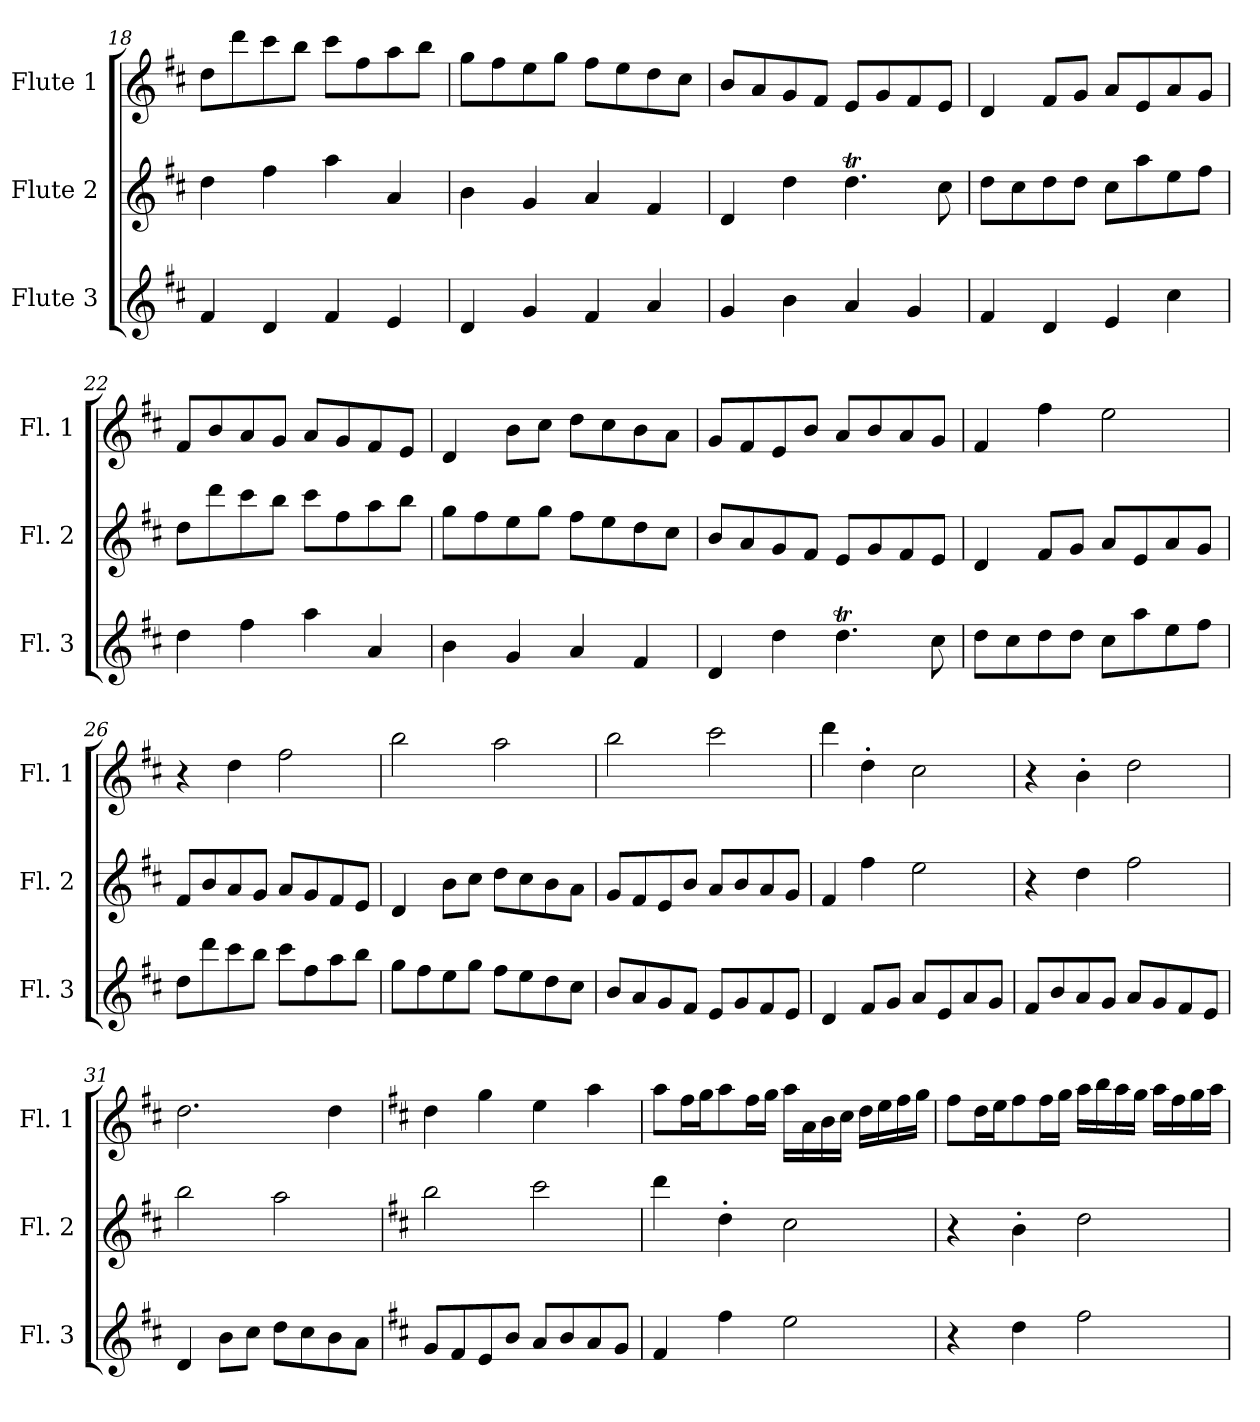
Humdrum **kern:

**kern	**kern	**kern
*part3	*part2	*part1
*staff3	*staff2	*staff1
*I"Flute 3	*I"Flute 2	*I"Flute 1
*I'Fl. 3	*I'Fl. 2	*I'Fl. 1
*clefG2	*clefG2	*clefG2
*k[f#c#]	*k[f#c#]	*k[f#c#]
*D:	*D:	*D:
=18	=18	=18
4f#/	4dd\	8dd\L
.	.	8ddd\
4d/	4ff#\	8ccc#\
.	.	8bb\J
4f#/	4aa\	8ccc#\L
.	.	8ff#\
4e/	4a/	8aa\
.	.	8bb\J
=19	=19	=19
4d/	4b\	8gg\L
.	.	8ff#\
4g/	4g/	8ee\
.	.	8gg\J
4f#/	4a/	8ff#\L
.	.	8ee\
4a/	4f#/	8dd\
.	.	8cc#\J
!!LO:LB:g=z
=20	=20	=20
4g/	4d/	8b/L
.	.	8a/
4b\	4dd\	8g/
.	.	8f#/J
4a/	4.ddT\	8e/L
.	.	8g/
4g/	.	8f#/
.	8cc#\	8e/J
=21	=21	=21
4f#/	8dd\L	4d/
.	8cc#\	.
4d/	8dd\	8f#/L
.	8dd\J	8g/J
4e/	8cc#\L	8a/L
.	8aa\	8e/
4cc#\	8ee\	8a/
.	8ff#\J	8g/J
=22	=22	=22
4dd\	8dd\L	8f#/L
.	8ddd\	8b/
4ff#\	8ccc#\	8a/
.	8bb\J	8g/J
4aa\	8ccc#\L	8a/L
.	8ff#\	8g/
4a/	8aa\	8f#/
.	8bb\J	8e/J
=23	=23	=23
4b\	8gg\L	4d/
.	8ff#\	.
4g/	8ee\	8b\L
.	8gg\J	8cc#\J
4a/	8ff#\L	8dd\L
.	8ee\	8cc#\
4f#/	8dd\	8b\
.	8cc#\J	8a\J
=24	=24	=24
4d/	8b/L	8g/L
.	8a/	8f#/
4dd\	8g/	8e/
.	8f#/J	8b/J
4.ddT\	8e/L	8a/L
.	8g/	8b/
.	8f#/	8a/
8cc#\	8e/J	8g/J
!!LO:PB:g=z
=25	=25	=25
8dd\L	4d/	4f#/
8cc#\	.	.
8dd\	8f#/L	4ff#\
8dd\J	8g/J	.
8cc#\L	8a/L	2ee\
8aa\	8e/	.
8ee\	8a/	.
8ff#\J	8g/J	.
=26	=26	=26
8dd\L	8f#/L	4r
8ddd\	8b/	.
8ccc#\	8a/	4dd\
8bb\J	8g/J	.
8ccc#\L	8a/L	2ff#\
8ff#\	8g/	.
8aa\	8f#/	.
8bb\J	8e/J	.
=27	=27	=27
8gg\L	4d/	2bb\
8ff#\	.	.
8ee\	8b\L	.
8gg\J	8cc#\J	.
8ff#\L	8dd\L	2aa\
8ee\	8cc#\	.
8dd\	8b\	.
8cc#\J	8a\J	.
=28	=28	=28
8b/L	8g/L	2bb\
8a/	8f#/	.
8g/	8e/	.
8f#/J	8b/J	.
8e/L	8a/L	2ccc#\
8g/	8b/	.
8f#/	8a/	.
8e/J	8g/J	.
=29	=29	=29
4d/	4f#/	4ddd\
8f#/L	4ff#\	4dd'\
8g/J	.	.
8a/L	2ee\	2cc#\
8e/	.	.
8a/	.	.
8g/J	.	.
!!LO:LB:g=z
=30	=30	=30
8f#/L	4r	4r
8b/	.	.
8a/	4dd\	4b'\
8g/J	.	.
8a/L	2ff#\	2dd\
8g/	.	.
8f#/	.	.
8e/J	.	.
=31	=31	=31
4d/	2bb\	2.dd\
8b\L	.	.
8cc#\J	.	.
8dd\L	2aa\	.
8cc#\	.	.
8b\	.	4dd\
8a\J	.	.
=32	=32	=32
*k[f#c#]	*	*
*D:	*	*
8g/L	2bb\	4dd\
8f#/	.	.
8e/	.	4gg\
8b/J	.	.
8a/L	2ccc#\	4ee\
8b/	.	.
8a/	.	4aa\
8g/J	.	.
=33	=33	=33
4f#/	4ddd\	8aa\L
.	.	16ff#\L
.	.	16gg\J
4ff#\	4dd'\	8aa\
.	.	16ff#\L
.	.	16gg\JJ
2ee\	2cc#\	16aa\LL
.	.	16a\
.	.	16b\
.	.	16cc#\JJ
.	.	16dd\LL
.	.	16ee\
.	.	16ff#\
.	.	16gg\JJ
!!LO:LB:g=z
=34	=34	=34
4r	4r	8ff#\L
.	.	16dd\L
.	.	16ee\J
4dd\	4b'\	8ff#\
.	.	16ff#\L
.	.	16gg\JJ
2ff#\	2dd\	16aa\LL
.	.	16bb\
.	.	16aa\
.	.	16gg\JJ
.	.	16aa\LL
.	.	16ff#\
.	.	16gg\
.	.	16aa\JJ
=	=	=
*-	*-	*-
